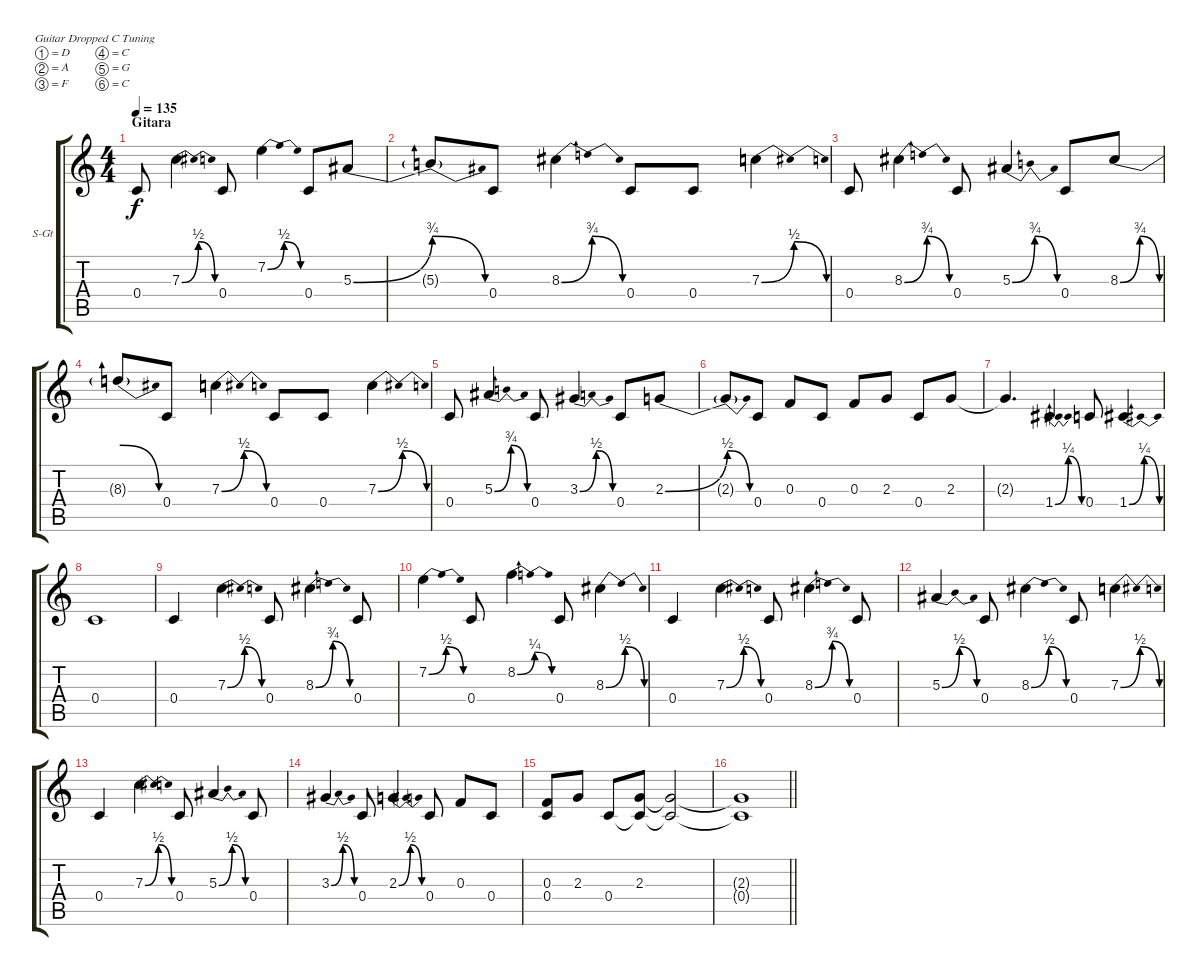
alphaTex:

\bracketExtendMode groupsimilarinstruments
\firstSystemTrackNameOrientation horizontal
\otherSystemsTrackNameOrientation horizontal
\track ("SFX" "S-Gt") {instrument sitar}
\staff {score tabs}
\tuning (D4 A3 F3 C3 G2 C2)
\displaytranspose 12
\ts (4 4)
\section ("" "Gitara")
\tempo 135
\clef g2
\ks c
0.4.8{dy f} 7.3{be (bendrelease 0 0 30 2 30 2 60 0)}.4 0.4.8 7.2{be (bendrelease 0 0 30 2 30 2 60 0)}.4 0.4.8 5.3{be (bend 0 0 60 3)}.8 |
5.3{be (release 0 3 60 0) t}.8 0.4.8 8.3{be (bendrelease 0 0 30 3 30 3 60 0)}.4 0.4.8 0.4.8 7.3{be (bendrelease 0 0 30 2 30 2 60 0)}.4 |
0.4.8 8.3{be (bendrelease 0 0 30 3 30 3 60 0)}.4 0.4.8 5.3{be (bendrelease 0 0 30 3 30 3 60 0)}.4 0.4.8 8.3{be (bendrelease 0 0 30 3 30 3 60 0)}.8 |
8.3{be (release 0 3 60 0) t}.8 0.4.8 7.3{be (bendrelease 0 0 30 2 30 2 60 0)}.4 0.4.8 0.4.8 7.3{be (bendrelease 0 0 30 2 30 2 60 0)}.4 |
0.4.8 5.3{be (bendrelease 0 0 30 3 30 3 60 0)}.4 0.4.8 3.3{be (bendrelease 0 0 30 2 30 2 60 0)}.4 0.4.8 2.3{be (bend 0 0 60 2)}.8 |
2.3{be (release 0 2 60 0) t}.8 0.4.8 0.3.8 0.4.8 0.3.8 2.3.8 0.4.8 2.3.8 |
2.3{t}.4{d} 1.4{be (bendrelease 0 0 30 1 30 1 60 0)}.4 0.4.8 1.4{be (bendrelease 0 0 30 1 30 1 60 0)}.4 |
0.4.1 |
0.4.4 7.3{be (bendrelease 0 0 30 2 30 2 60 0)}.4 0.4.8 8.3{be (bendrelease 0 0 30 3 30 3 60 0)}.4 0.4.8 |
7.2{be (bendrelease 0 0 30 2 30 2 60 0)}.4 0.4.8 8.2{be (bendrelease 0 0 30 1 30 1 60 0)}.4 0.4.8 8.3{be (bendrelease 0 0 30 2 30 2 60 0)}.4 |
0.4.4 7.3{be (bendrelease 0 0 30 2 30 2 60 0)}.4 0.4.8 8.3{be (bendrelease 0 0 30 3 30 3 60 0)}.4 0.4.8 |
5.3{be (bendrelease 0 0 30 2 30 2 60 0)}.4 0.4.8 8.3{be (bendrelease 0 0 30 2 30 2 60 0)}.4 0.4.8 7.3{be (bendrelease 0 0 30 2 30 2 60 0)}.4 |
0.4.4 7.3{be (bendrelease 0 0 30 2 30 2 60 0)}.4 0.4.8 5.3{be (bendrelease 0 0 30 2 30 2 60 0)}.4 0.4.8 |
3.3{be (bendrelease 0 0 30 2 30 2 60 0)}.4 0.4.8 2.3{be (bendrelease 0 0 30 2 30 2 60 0)}.4 0.4.8 0.3.8 0.4.8 |
(0.3 0.4).8 2.3.8 0.4.8 (2.3 0.4{t}).8 (2.3{t} 0.4{t}).2 |
\barLineRight lightlight
(2.3{t} 0.4{t}).1
